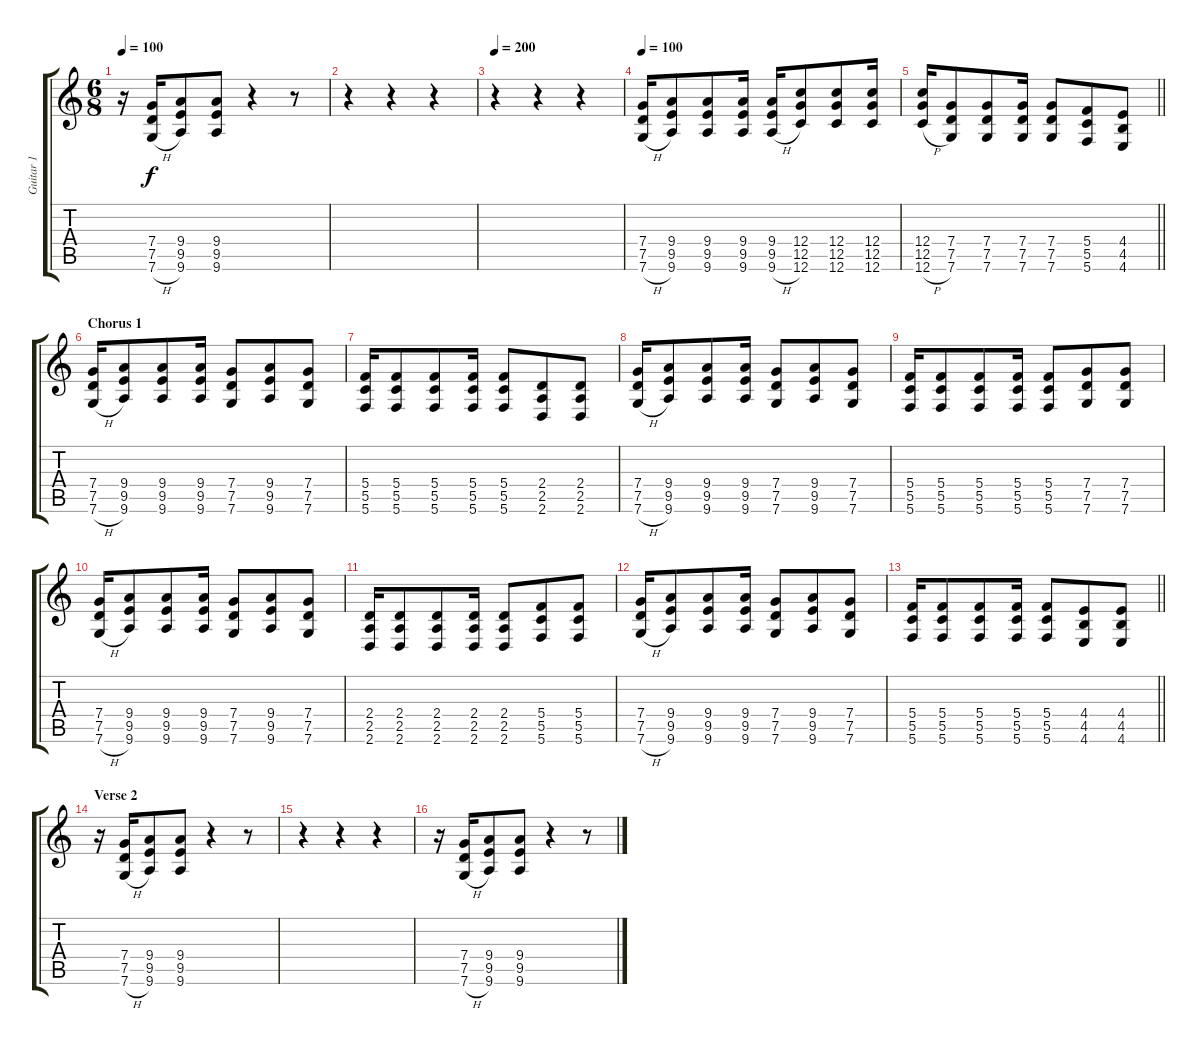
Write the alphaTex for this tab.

\track ("Guitar 1" "Guitar 1") {instrument distortionguitar}
\staff {score tabs}
\tuning (D4 A3 F3 C3 G2 C2) {hide}
\ts (6 8)
\tempo 100
\clef g2
\ks c
r.16{dy f} (7.4 7.5 7.6{h}).16 (9.4 9.5 9.6).8 (9.4 9.5 9.6).8 r.4 r.8 |
r.4 r.4 r.4 |
\tempo 200
r.4 r.4 r.4 |
\tempo 100
(7.4 7.5 7.6{h}).16 (9.4 9.5 9.6).8 (9.4 9.5 9.6).8 (9.4 9.5 9.6).16 (9.4 9.5 9.6{h}).16 (12.4 12.5 12.6).8 (12.4 12.5 12.6).8 (12.4 12.5 12.6).16 |
\barLineRight lightlight
(12.4 12.5 12.6{h}).16 (7.4 7.5 7.6).8 (7.4 7.5 7.6).8 (7.4 7.5 7.6).16 (7.4 7.5 7.6).8 (5.4 5.5 5.6).8 (4.4 4.5 4.6).8 |
\section ("" "Chorus 1")
(7.4 7.5 7.6{h}).16 (9.4 9.5 9.6).8 (9.4 9.5 9.6).8 (9.4 9.5 9.6).16 (7.4 7.5 7.6).8 (9.4 9.5 9.6).8 (7.4 7.5 7.6).8 |
(5.4 5.5 5.6).16 (5.4 5.5 5.6).8 (5.4 5.5 5.6).8 (5.4 5.5 5.6).16 (5.4 5.5 5.6).8 (2.4 2.5 2.6).8 (2.4 2.5 2.6).8 |
(7.4 7.5 7.6{h}).16 (9.4 9.5 9.6).8 (9.4 9.5 9.6).8 (9.4 9.5 9.6).16 (7.4 7.5 7.6).8 (9.4 9.5 9.6).8 (7.4 7.5 7.6).8 |
(5.4 5.5 5.6).16 (5.4 5.5 5.6).8 (5.4 5.5 5.6).8 (5.4 5.5 5.6).16 (5.4 5.5 5.6).8 (7.4 7.5 7.6).8 (7.4 7.5 7.6).8 |
(7.4 7.5 7.6{h}).16 (9.4 9.5 9.6).8 (9.4 9.5 9.6).8 (9.4 9.5 9.6).16 (7.4 7.5 7.6).8 (9.4 9.5 9.6).8 (7.4 7.5 7.6).8 |
(2.4 2.5 2.6).16 (2.4 2.5 2.6).8 (2.4 2.5 2.6).8 (2.4 2.5 2.6).16 (2.4 2.5 2.6).8 (5.4 5.5 5.6).8 (5.4 5.5 5.6).8 |
(7.4 7.5 7.6{h}).16 (9.4 9.5 9.6).8 (9.4 9.5 9.6).8 (9.4 9.5 9.6).16 (7.4 7.5 7.6).8 (9.4 9.5 9.6).8 (7.4 7.5 7.6).8 |
\barLineRight lightlight
(5.4 5.5 5.6).16 (5.4 5.5 5.6).8 (5.4 5.5 5.6).8 (5.4 5.5 5.6).16 (5.4 5.5 5.6).8 (4.4 4.5 4.6).8 (4.4 4.5 4.6).8 |
\section ("" "Verse 2")
r.16 (7.4 7.5 7.6{h}).16 (9.4 9.5 9.6).8 (9.4 9.5 9.6).8 r.4 r.8 |
r.4 r.4 r.4 |
r.16 (7.4 7.5 7.6{h}).16 (9.4 9.5 9.6).8 (9.4 9.5 9.6).8 r.4 r.8
